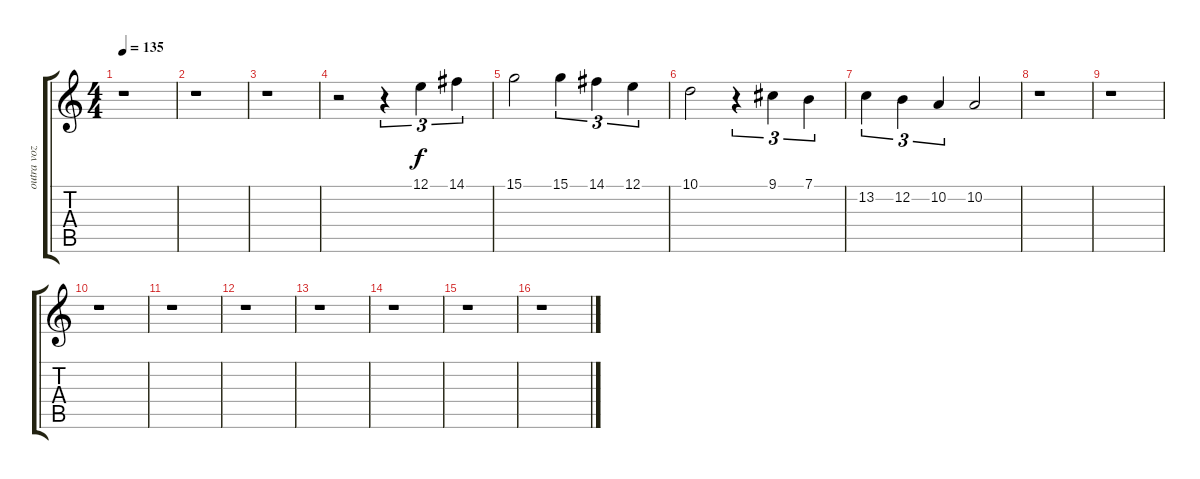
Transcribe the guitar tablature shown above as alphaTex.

\track ("outra voz" "outra voz") {instrument lead6voice}
\staff {score tabs}
\tuning (E4 B3 G3 D3 A2 E2) {hide}
\ts (4 4)
\tempo 135
\clef g2
\ks c
r.1{dy f} |
r.1 |
r.1 |
r.2 r.4{tu (3 2)} 12.1.4{tu (3 2)} 14.1.4{tu (3 2)} |
15.1.2 15.1.4{tu (3 2)} 14.1.4{tu (3 2)} 12.1.4{tu (3 2)} |
10.1.2 r.4{tu (3 2)} 9.1.4{tu (3 2)} 7.1.4{tu (3 2)} |
13.2.4{tu (3 2)} 12.2.4{tu (3 2)} 10.2.4{tu (3 2)} 10.2.2 |
r.1 |
r.1 |
r.1 |
r.1 |
r.1 |
r.1 |
r.1 |
r.1 |
r.1
